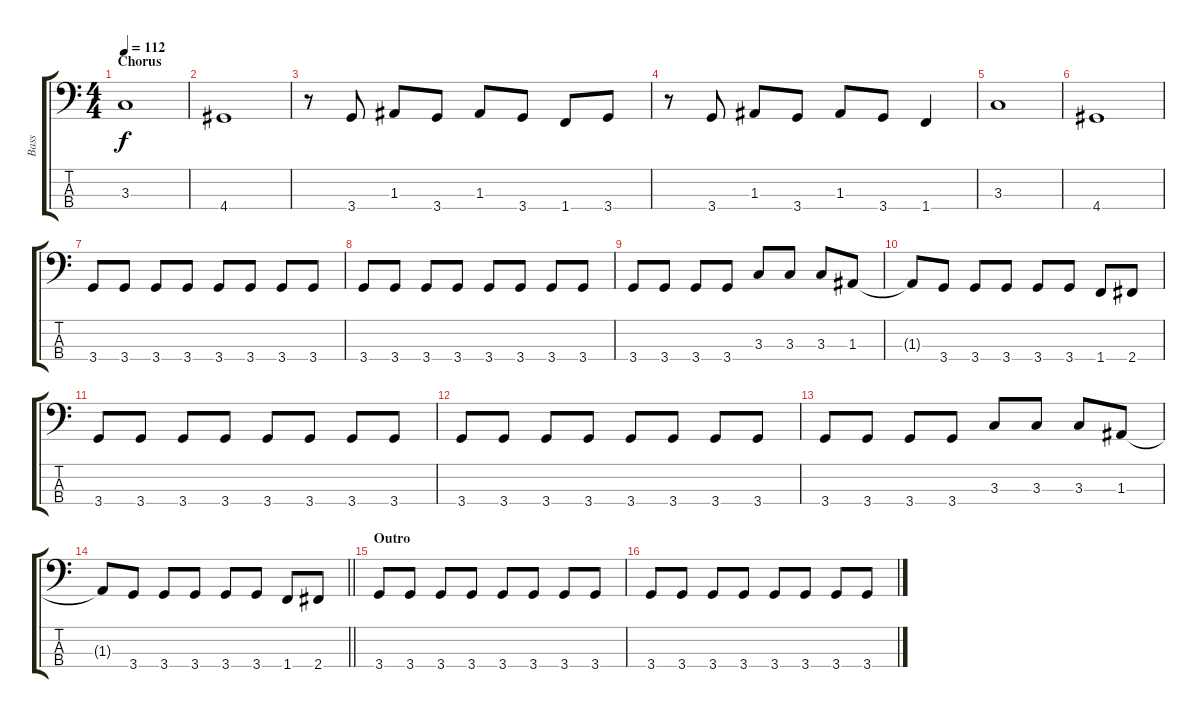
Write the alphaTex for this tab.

\track ("Bass" "Bass") {instrument electricbassfinger}
\staff {score tabs}
\tuning (G2 D2 A1 E1) {hide}
\ts (4 4)
\section ("" "Chorus")
\tempo 112
\clef f4
\ks c
3.3.1{dy f} |
4.4.1 |
r.8 3.4.8 1.3.8 3.4.8 1.3.8 3.4.8 1.4.8 3.4.8 |
r.8 3.4.8 1.3.8 3.4.8 1.3.8 3.4.8 1.4.4 |
3.3.1 |
4.4.1 |
3.4.8 3.4.8 3.4.8 3.4.8 3.4.8 3.4.8 3.4.8 3.4.8 |
3.4.8 3.4.8 3.4.8 3.4.8 3.4.8 3.4.8 3.4.8 3.4.8 |
3.4.8 3.4.8 3.4.8 3.4.8 3.3.8 3.3.8 3.3.8 1.3.8 |
1.3{t}.8 3.4.8 3.4.8 3.4.8 3.4.8 3.4.8 1.4.8 2.4.8 |
3.4.8 3.4.8 3.4.8 3.4.8 3.4.8 3.4.8 3.4.8 3.4.8 |
3.4.8 3.4.8 3.4.8 3.4.8 3.4.8 3.4.8 3.4.8 3.4.8 |
3.4.8 3.4.8 3.4.8 3.4.8 3.3.8 3.3.8 3.3.8 1.3.8 |
\barLineRight lightlight
1.3{t}.8 3.4.8 3.4.8 3.4.8 3.4.8 3.4.8 1.4.8 2.4.8 |
\section ("" "Outro")
3.4.8 3.4.8 3.4.8 3.4.8 3.4.8 3.4.8 3.4.8 3.4.8 |
3.4.8 3.4.8 3.4.8 3.4.8 3.4.8 3.4.8 3.4.8 3.4.8
